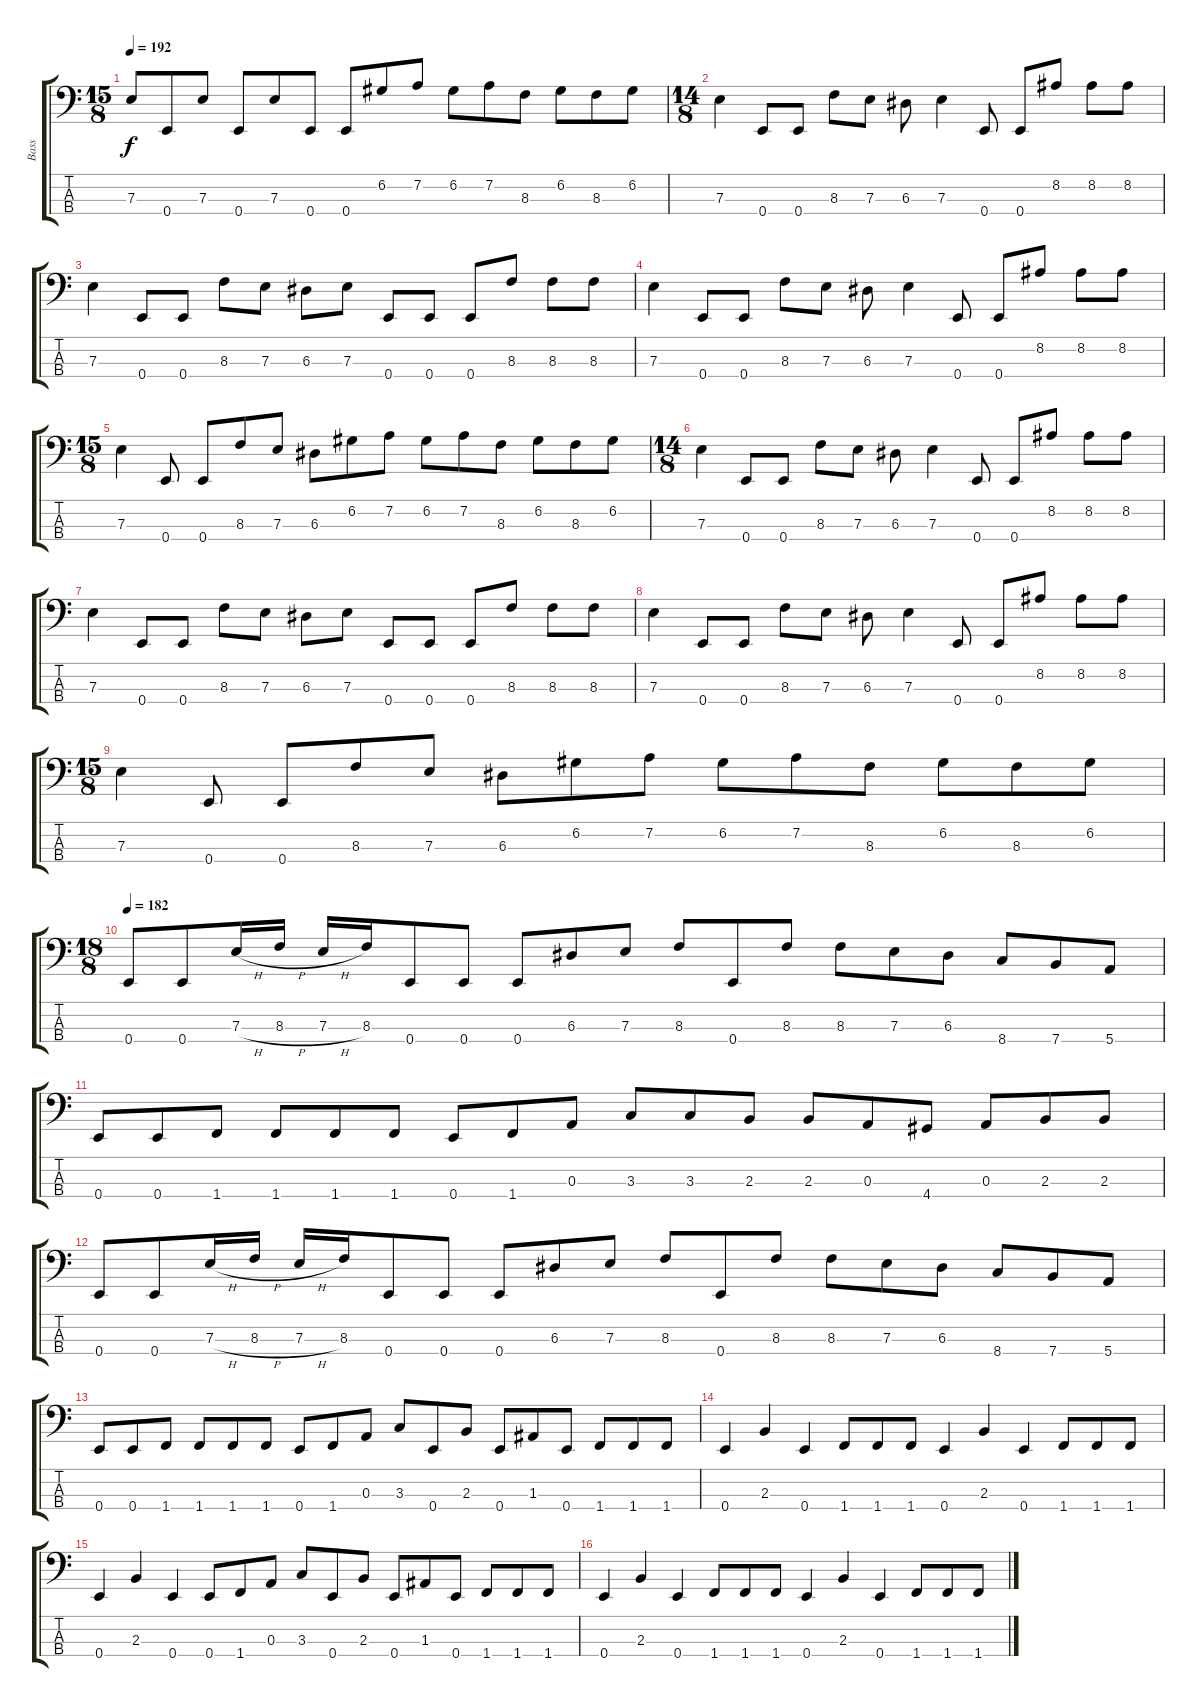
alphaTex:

\track ("Bass" "Bass") {instrument electricbassfinger}
\staff {score tabs}
\tuning (G2 D2 A1 E1) {hide}
\ts (15 8)
\tempo 192
\clef f4
\ks c
7.3.8{dy f} 0.4.8 7.3.8 0.4.8 7.3.8 0.4.8 0.4.8 6.2.8 7.2.8 6.2.8 7.2.8 8.3.8 6.2.8 8.3.8 6.2.8 |
\ts (14 8)
7.3.4 0.4.8 0.4.8 8.3.8 7.3.8 6.3.8 7.3.4 0.4.8 0.4.8 8.2.8 8.2.8 8.2.8 |
7.3.4 0.4.8 0.4.8 8.3.8 7.3.8 6.3.8 7.3.8 0.4.8 0.4.8 0.4.8 8.3.8 8.3.8 8.3.8 |
7.3.4 0.4.8 0.4.8 8.3.8 7.3.8 6.3.8 7.3.4 0.4.8 0.4.8 8.2.8 8.2.8 8.2.8 |
\ts (15 8)
7.3.4 0.4.8 0.4.8 8.3.8 7.3.8 6.3.8 6.2.8 7.2.8 6.2.8 7.2.8 8.3.8 6.2.8 8.3.8 6.2.8 |
\ts (14 8)
7.3.4 0.4.8 0.4.8 8.3.8 7.3.8 6.3.8 7.3.4 0.4.8 0.4.8 8.2.8 8.2.8 8.2.8 |
7.3.4 0.4.8 0.4.8 8.3.8 7.3.8 6.3.8 7.3.8 0.4.8 0.4.8 0.4.8 8.3.8 8.3.8 8.3.8 |
7.3.4 0.4.8 0.4.8 8.3.8 7.3.8 6.3.8 7.3.4 0.4.8 0.4.8 8.2.8 8.2.8 8.2.8 |
\ts (15 8)
7.3.4 0.4.8 0.4.8 8.3.8 7.3.8 6.3.8 6.2.8 7.2.8 6.2.8 7.2.8 8.3.8 6.2.8 8.3.8 6.2.8 |
\ts (18 8)
\tempo 182
0.4.8 0.4.8 7.3{h}.16 8.3{h}.16 7.3{h}.16 8.3.16 0.4.8 0.4.8 0.4.8 6.3.8 7.3.8 8.3.8 0.4.8 8.3.8 8.3.8 7.3.8 6.3.8 8.4.8 7.4.8 5.4.8 |
0.4.8 0.4.8 1.4.8 1.4.8 1.4.8 1.4.8 0.4.8 1.4.8 0.3.8 3.3.8 3.3.8 2.3.8 2.3.8 0.3.8 4.4.8 0.3.8 2.3.8 2.3.8 |
0.4.8 0.4.8 7.3{h}.16 8.3{h}.16 7.3{h}.16 8.3.16 0.4.8 0.4.8 0.4.8 6.3.8 7.3.8 8.3.8 0.4.8 8.3.8 8.3.8 7.3.8 6.3.8 8.4.8 7.4.8 5.4.8 |
0.4.8 0.4.8 1.4.8 1.4.8 1.4.8 1.4.8 0.4.8 1.4.8 0.3.8 3.3.8 0.4.8 2.3.8 0.4.8 1.3.8 0.4.8 1.4.8 1.4.8 1.4.8 |
0.4.4 2.3.4 0.4.4 1.4.8 1.4.8 1.4.8 0.4.4 2.3.4 0.4.4 1.4.8 1.4.8 1.4.8 |
0.4.4 2.3.4 0.4.4 0.4.8 1.4.8 0.3.8 3.3.8 0.4.8 2.3.8 0.4.8 1.3.8 0.4.8 1.4.8 1.4.8 1.4.8 |
0.4.4 2.3.4 0.4.4 1.4.8 1.4.8 1.4.8 0.4.4 2.3.4 0.4.4 1.4.8 1.4.8 1.4.8
